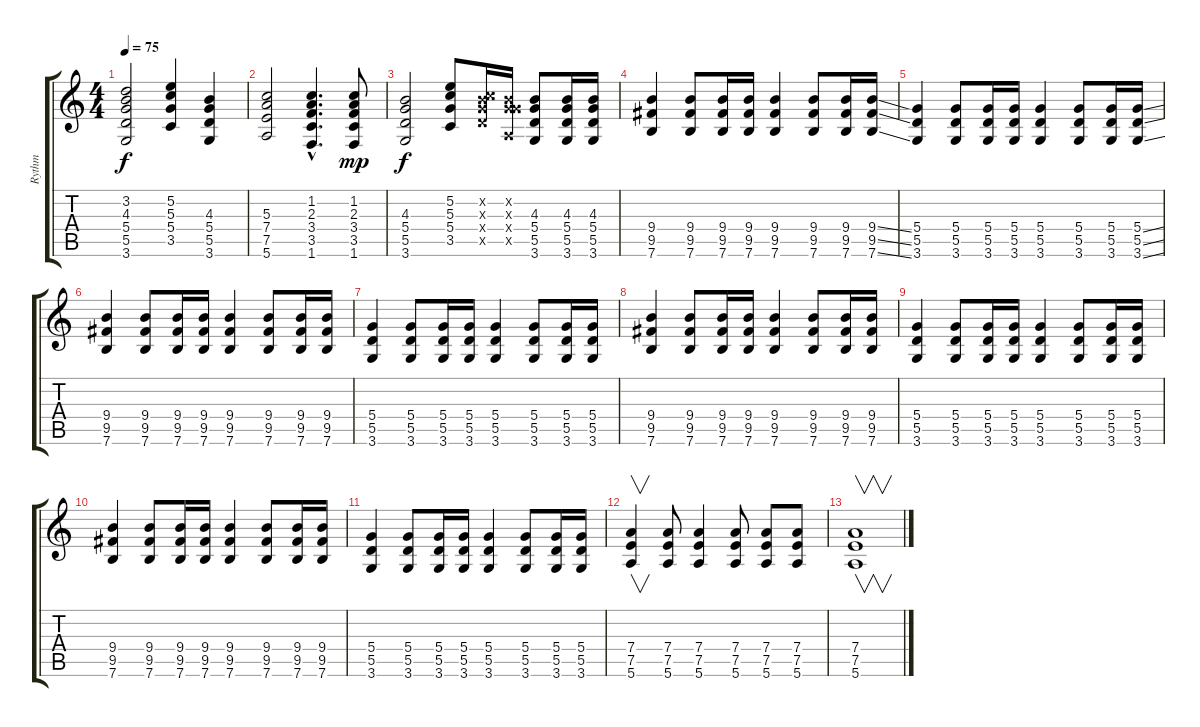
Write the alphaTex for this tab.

\track ("Rythm" "Rythm") {instrument overdrivenguitar}
\staff {score tabs}
\tuning (E4 B3 G3 D3 A2 E2) {hide}
\ts (4 4)
\tempo 75
\clef g2
\ks c
(3.2 4.3 5.4 5.5 3.6).2{dy f} (5.2 5.3 5.4 3.5).4 (4.3 5.4 5.5 3.6).4 |
(5.3 7.4 7.5 5.6).2 (1.2{hac} 2.3{hac} 3.4{hac} 3.5{hac} 1.6{hac}).4{d} (1.2 2.3 3.4 3.5 1.6).8{dy mp} |
(4.3 5.4 5.5 3.6).2{dy f} (5.2 5.3 5.4 3.5).8 (0.2{x} 5.3{x} 5.4{x} 5.5{x}).16 (0.2{x} 0.3{x} 5.4{x} 0.5{x}).16 (4.3 5.4 5.5 3.6).8 (4.3 5.4 5.5 3.6).16 (4.3 5.4 5.5 3.6).16 |
(9.4 9.5 7.6).4 (9.4 9.5 7.6).8 (9.4 9.5 7.6).16 (9.4 9.5 7.6).16 (9.4 9.5 7.6).4 (9.4 9.5 7.6).8 (9.4 9.5 7.6).16 (9.4{ss} 9.5{ss} 7.6{ss}).16 |
(5.4 5.5 3.6).4 (5.4 5.5 3.6).8 (5.4 5.5 3.6).16 (5.4 5.5 3.6).16 (5.4 5.5 3.6).4 (5.4 5.5 3.6).8 (5.4 5.5 3.6).16 (5.4{ss} 5.5{ss} 3.6{ss}).16 |
(9.4 9.5 7.6).4 (9.4 9.5 7.6).8 (9.4 9.5 7.6).16 (9.4 9.5 7.6).16 (9.4 9.5 7.6).4 (9.4 9.5 7.6).8 (9.4 9.5 7.6).16 (9.4 9.5 7.6).16 |
(5.4 5.5 3.6).4 (5.4 5.5 3.6).8 (5.4 5.5 3.6).16 (5.4 5.5 3.6).16 (5.4 5.5 3.6).4 (5.4 5.5 3.6).8 (5.4 5.5 3.6).16 (5.4 5.5 3.6).16 |
(9.4 9.5 7.6).4 (9.4 9.5 7.6).8 (9.4 9.5 7.6).16 (9.4 9.5 7.6).16 (9.4 9.5 7.6).4 (9.4 9.5 7.6).8 (9.4 9.5 7.6).16 (9.4 9.5 7.6).16 |
(5.4 5.5 3.6).4 (5.4 5.5 3.6).8 (5.4 5.5 3.6).16 (5.4 5.5 3.6).16 (5.4 5.5 3.6).4 (5.4 5.5 3.6).8 (5.4 5.5 3.6).16 (5.4 5.5 3.6).16 |
(9.4 9.5 7.6).4 (9.4 9.5 7.6).8 (9.4 9.5 7.6).16 (9.4 9.5 7.6).16 (9.4 9.5 7.6).4 (9.4 9.5 7.6).8 (9.4 9.5 7.6).16 (9.4 9.5 7.6).16 |
(5.4 5.5 3.6).4 (5.4 5.5 3.6).8 (5.4 5.5 3.6).16 (5.4 5.5 3.6).16 (5.4 5.5 3.6).4 (5.4 5.5 3.6).8 (5.4 5.5 3.6).16 (5.4 5.5 3.6).16 |
(7.4 7.5 5.6).4{v} (7.4 7.5 5.6).8 (7.4 7.5 5.6).4 (7.4 7.5 5.6).8 (7.4 7.5 5.6).8 (7.4 7.5 5.6).8 |
(7.4 7.5 5.6).1{v}
